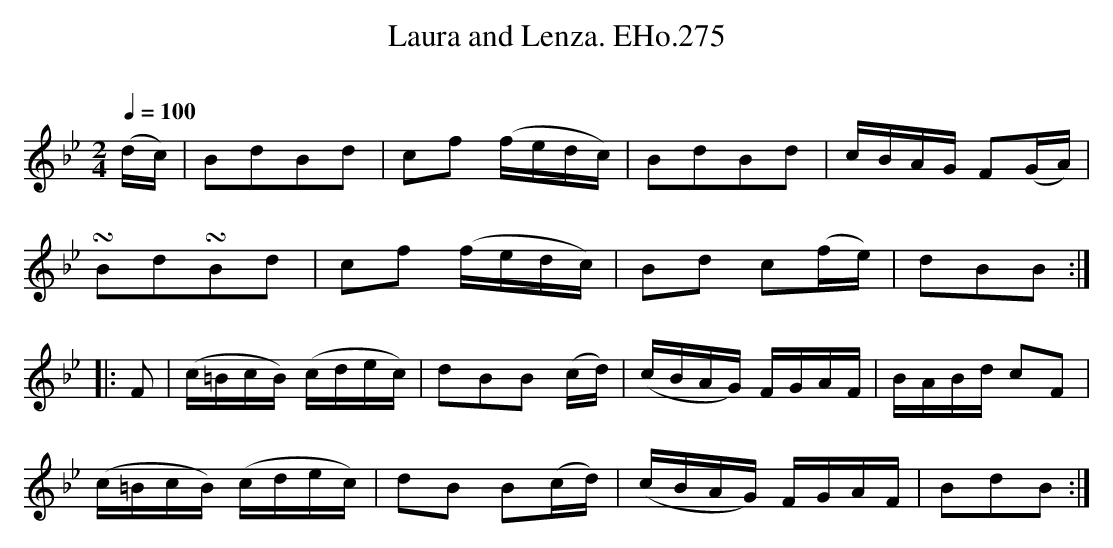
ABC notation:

X:1
T:Laura and Lenza. EHo.275
M:2/4
L:1/8
Q:1/4=100
O:
K:Bb
(d/c/) | BdBd | cf (f/e/d/c/) | BdBd | c/B/A/G/ F(G/A/) |
!turn!Bd!turn!Bd | cf (f/e/d/c/) | Bd c(f/e/) | dBB :|
|: F | (c/=B/c/B/) (c/d/e/c/) | dBB (c/d/) | (c/B/A/G/) F/G/A/F/ | B/A/B/d/ cF |
(c/=B/c/B/) (c/d/e/c/) | dB B(c/d/) | (c/B/A/G/) F/G/A/F/ | BdB :|
